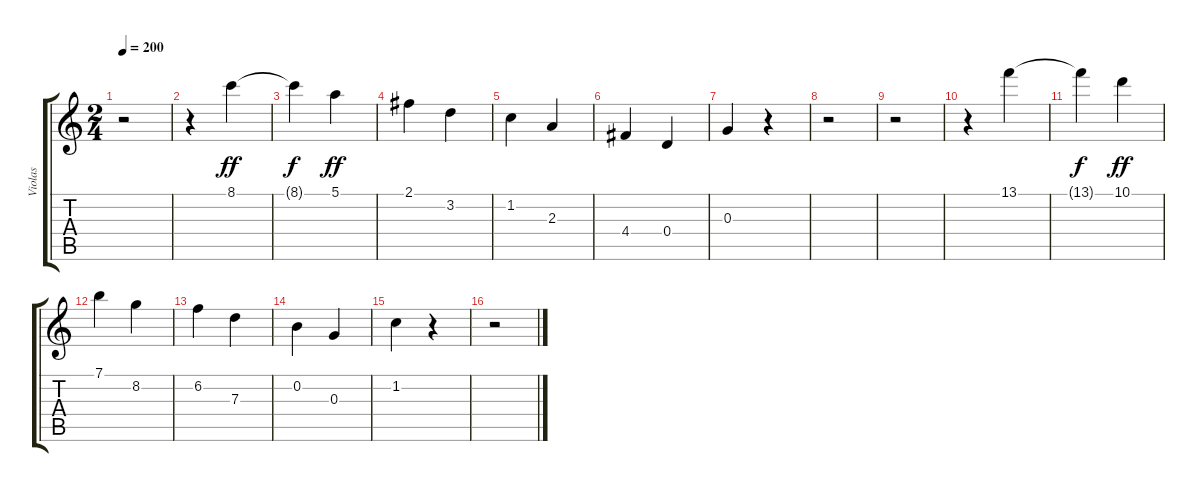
\track ("Violas" "Violas") {instrument contrabass}
\staff {score tabs}
\tuning (E4 B3 G3 D3 A2 E2) {hide}
\ts (2 4)
\tempo 200
\clef g2
\ks c
r.2{dy ff} |
r.4 8.1.4 |
8.1{t}.4{dy f} 5.1.4{dy ff} |
2.1.4 3.2.4 |
1.2.4 2.3.4 |
4.4.4 0.4.4 |
0.3.4 r.4 |
r.2 |
r.2 |
r.4 13.1.4 |
13.1{t}.4{dy f} 10.1.4{dy ff} |
7.1.4 8.2.4 |
6.2.4 7.3.4 |
0.2.4 0.3.4 |
1.2.4 r.4 |
r.2
